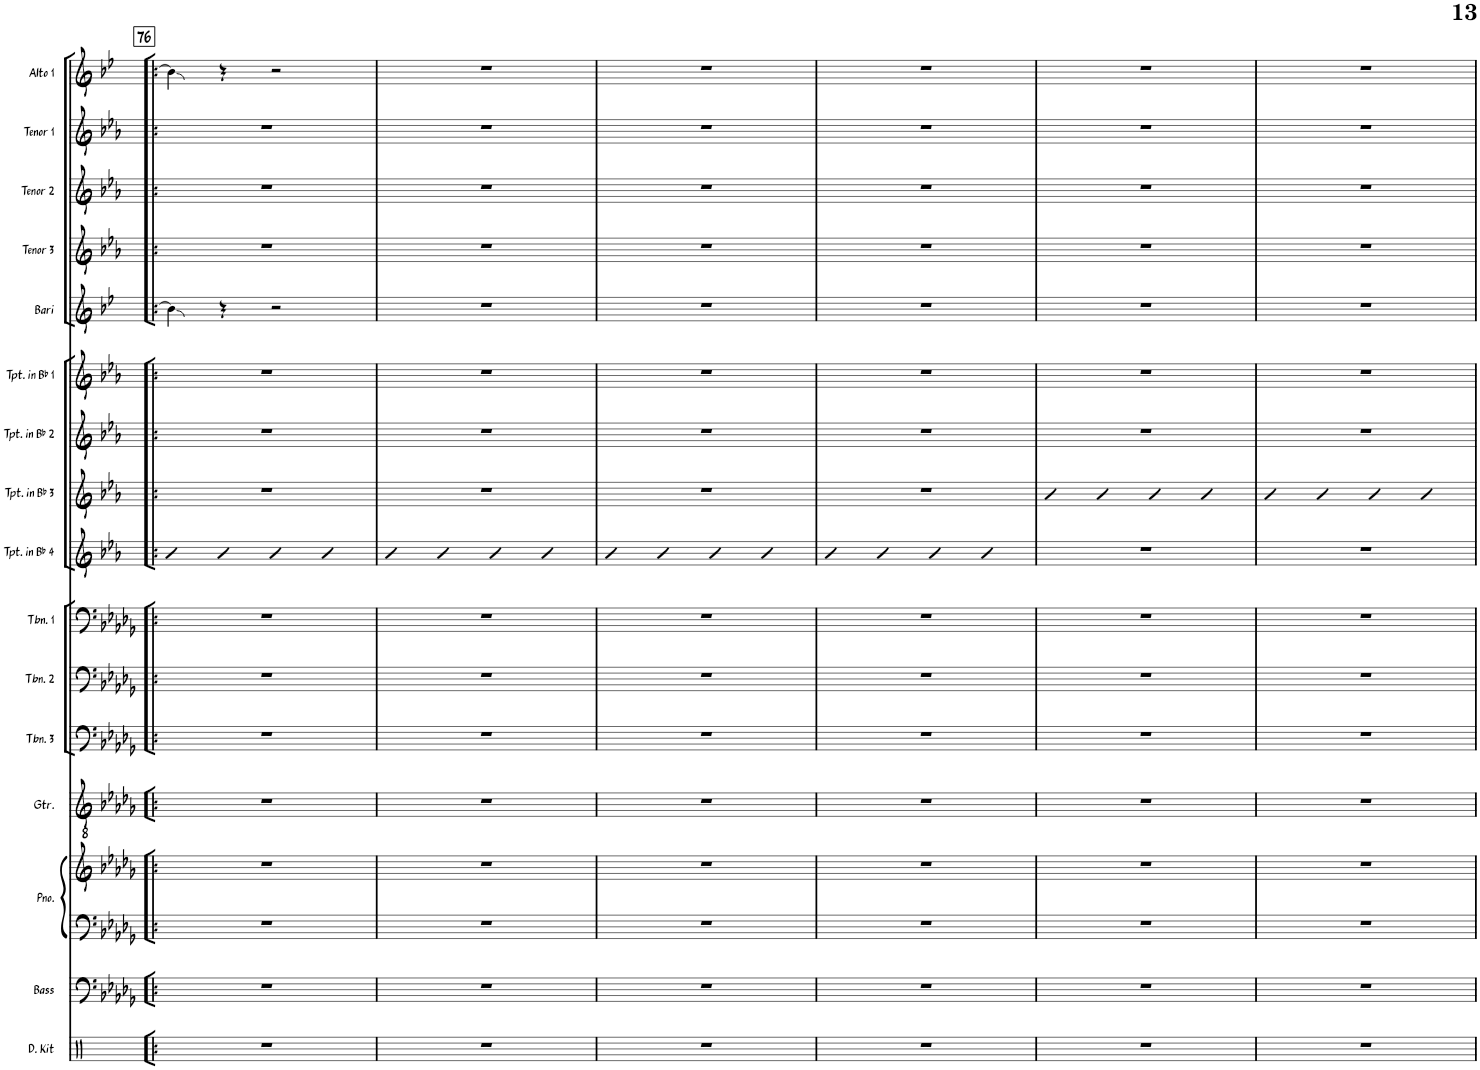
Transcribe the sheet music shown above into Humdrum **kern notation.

**kern	**kern	**kern	**kern	**kern	**kern	**kern	**kern	**kern	**kern	**kern	**kern	**kern	**kern	**kern	**kern	**kern
*part16	*part15	*part14	*part14	*part13	*part12	*part11	*part10	*part9	*part8	*part7	*part6	*part5	*part4	*part3	*part2	*part1
*staff17	*staff16	*staff15	*staff14	*staff13	*staff12	*staff11	*staff10	*staff9	*staff8	*staff7	*staff6	*staff5	*staff4	*staff3	*staff2	*staff1
*I"Drum Kit	*I"Acoustic Bass	*I"Piano	*	*I"Guitar	*I"Trombone 3	*I"Trombone 2	*I"Trombone 1	*I"Trumpet in Bb 4	*I"Trumpet in Bb 3	*I"Trumpet in Bb 2	*I"Trumpet in Bb 1	*I"Bari Sax	*I"Tenor Sax 3	*I"Tenor Sax 2	*I"Tenor Sax 1	*I"Alto Sax 1
*I'D. Kit	*I'Bass	*I'Pno.	*	*I'Gtr.	*I'Tbn. 3	*I'Tbn. 2	*I'Tbn. 1	*I'Tpt. in Bb 4	*I'Tpt. in Bb 3	*I'Tpt. in Bb 2	*I'Tpt. in Bb 1	*I'Bari	*I'Tenor 3	*I'Tenor 2	*I'Tenor 1	*I'Alto 1
!!LO:PB:g=z
*clefX	*clefF4	*clefF4	*clefG2	*clefGv2	*clefF4	*clefF4	*clefF4	*clefG2	*clefG2	*clefG2	*clefG2	*clefG2	*clefG2	*clefG2	*clefG2	*clefG2
*	*Trd7c12	*	*	*	*	*	*	*Trd1c2	*Trd1c2	*Trd1c2	*Trd1c2	*Trd12c21	*Trd8c14	*Trd8c14	*Trd8c14	*Trd5c9
*k[]	*k[b-e-a-d-g-]	*k[b-e-a-d-g-]	*k[b-e-a-d-g-]	*k[b-e-a-d-g-]	*k[b-e-a-d-g-]	*k[b-e-a-d-g-]	*k[b-e-a-d-g-]	*k[b-e-a-]	*k[b-e-a-]	*k[b-e-a-]	*k[b-e-a-]	*k[b-e-]	*k[b-e-a-]	*k[b-e-a-]	*k[b-e-a-]	*k[b-e-]
*M4/4	*M4/4	*M4/4	*M4/4	*M4/4	*M4/4	*M4/4	*M4/4	*M4/4	*M4/4	*M4/4	*M4/4	*M4/4	*M4/4	*M4/4	*M4/4	*M4/4
!!LO:REH:place=s1:a:B:rj:fs=14:t=76
=76!|:	=76!|:	=76!|:	=76!|:	=76!|:	=76!|:	=76!|:	=76!|:	=76!|:	=76!|:	=76!|:	=76!|:	=76!|:	=76!|:	=76!|:	=76!|:	=76!|:
1r	1r	1r	1r	1r	1r	1r	1r	4b-	1r	1r	1r	4b-\]	1r	1r	1r	4b-\]
.	.	.	.	.	.	.	.	4b-	.	.	.	4r	.	.	.	4r
.	.	.	.	.	.	.	.	4b-	.	.	.	2r	.	.	.	2r
.	.	.	.	.	.	.	.	4b-	.	.	.	.	.	.	.	.
=77	=77	=77	=77	=77	=77	=77	=77	=77	=77	=77	=77	=77	=77	=77	=77	=77
1r	1r	1r	1r	1r	1r	1r	1r	4b-	1r	1r	1r	1r	1r	1r	1r	1r
.	.	.	.	.	.	.	.	4b-	.	.	.	.	.	.	.	.
.	.	.	.	.	.	.	.	4b-	.	.	.	.	.	.	.	.
.	.	.	.	.	.	.	.	4b-	.	.	.	.	.	.	.	.
=78	=78	=78	=78	=78	=78	=78	=78	=78	=78	=78	=78	=78	=78	=78	=78	=78
1r	1r	1r	1r	1r	1r	1r	1r	4b-	1r	1r	1r	1r	1r	1r	1r	1r
.	.	.	.	.	.	.	.	4b-	.	.	.	.	.	.	.	.
.	.	.	.	.	.	.	.	4b-	.	.	.	.	.	.	.	.
.	.	.	.	.	.	.	.	4b-	.	.	.	.	.	.	.	.
=79	=79	=79	=79	=79	=79	=79	=79	=79	=79	=79	=79	=79	=79	=79	=79	=79
1r	1r	1r	1r	1r	1r	1r	1r	4b-	1r	1r	1r	1r	1r	1r	1r	1r
.	.	.	.	.	.	.	.	4b-	.	.	.	.	.	.	.	.
.	.	.	.	.	.	.	.	4b-	.	.	.	.	.	.	.	.
.	.	.	.	.	.	.	.	4b-	.	.	.	.	.	.	.	.
=80	=80	=80	=80	=80	=80	=80	=80	=80	=80	=80	=80	=80	=80	=80	=80	=80
1r	1r	1r	1r	1r	1r	1r	1r	1r	4b-	1r	1r	1r	1r	1r	1r	1r
.	.	.	.	.	.	.	.	.	4b-	.	.	.	.	.	.	.
.	.	.	.	.	.	.	.	.	4b-	.	.	.	.	.	.	.
.	.	.	.	.	.	.	.	.	4b-	.	.	.	.	.	.	.
=81	=81	=81	=81	=81	=81	=81	=81	=81	=81	=81	=81	=81	=81	=81	=81	=81
1r	1r	1r	1r	1r	1r	1r	1r	1r	4b-	1r	1r	1r	1r	1r	1r	1r
.	.	.	.	.	.	.	.	.	4b-	.	.	.	.	.	.	.
.	.	.	.	.	.	.	.	.	4b-	.	.	.	.	.	.	.
.	.	.	.	.	.	.	.	.	4b-	.	.	.	.	.	.	.
=	=	=	=	=	=	=	=	=	=	=	=	=	=	=	=	=
*-	*-	*-	*-	*-	*-	*-	*-	*-	*-	*-	*-	*-	*-	*-	*-	*-
